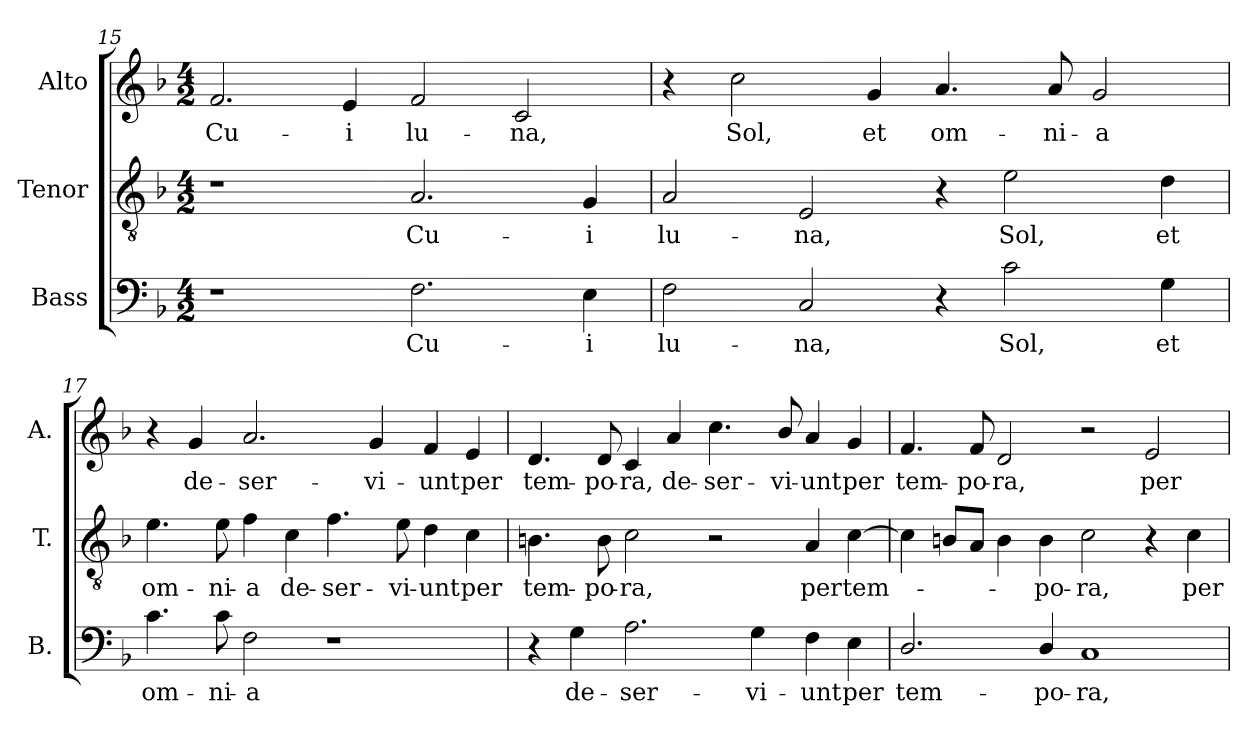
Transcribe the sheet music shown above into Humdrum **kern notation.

**kern	**text	**kern	**text	**kern	**text
*part3	*part3	*part2	*part2	*part1	*part1
*staff3	*staff3	*staff2	*staff2	*staff1	*staff1
*I"Bass	*	*I"Tenor	*	*I"Alto	*
*I'B.	*	*I'T.	*	*I'A.	*
!!LO:PB:g=z
*clefF4	*	*clefGv2	*	*clefG2	*
*	*	*ITrd7c12	*	*	*
*k[b-]	*	*k[b-]	*	*k[b-]	*
*F:	*	*F:	*	*F:	*
*M4/2	*	*M4/2	*	*M4/2	*
=15	=15	=15	=15	=15	=15
!	!	!	!	!	!LO:LY:b:color=#000000
1r	.	1r	.	2.fi/	Cu-
!	!	!	!	!	!LO:LY:b:color=#000000
.	.	.	.	4ei/	-i
!	!LO:LY:b:color=#000000	!	!	!	!
!	!	!	!LO:LY:b:color=#000000	!	!
!	!	!	!	!	!LO:LY:b:color=#000000
2.Fi\	Cu-	2.AAi/	Cu-	2fi/	lu-
!	!	!	!	!	!LO:LY:b:color=#000000
.	.	.	.	2ci/	-na,
!	!LO:LY:b:color=#000000	!	!	!	!
!	!	!	!LO:LY:b:color=#000000	!	!
4Ei\	-i	4GGi/	-i	.	.
=16	=16	=16	=16	=16	=16
!	!LO:LY:b:color=#000000	!	!	!	!
!	!	!	!LO:LY:b:color=#000000	!	!
2Fi\	lu-	2AAi/	lu-	4r	.
!	!	!	!	!	!LO:LY:b:color=#000000
.	.	.	.	2cci\	Sol,
!	!LO:LY:b:color=#000000	!	!	!	!
!	!	!	!LO:LY:b:color=#000000	!	!
2Ci/	-na,	2EEi/	-na,	.	.
!	!	!	!	!	!LO:LY:b:color=#000000
.	.	.	.	4gi/	et
!	!	!	!	!	!LO:LY:b:color=#000000
4r	.	4r	.	4.ai/	om-
!	!LO:LY:b:color=#000000	!	!	!	!
!	!	!	!LO:LY:b:color=#000000	!	!
2ci\	Sol,	2Ei\	Sol,	.	.
!	!	!	!	!	!LO:LY:b:color=#000000
.	.	.	.	8ai/	-ni-
!	!	!	!	!	!LO:LY:b:color=#000000
.	.	.	.	2gi/	-a
!	!LO:LY:b:color=#000000	!	!	!	!
!	!	!	!LO:LY:b:color=#000000	!	!
4Gi\	et	4Di\	et	.	.
=17	=17	=17	=17	=17	=17
!	!LO:LY:b:color=#000000	!	!	!	!
!	!	!	!LO:LY:b:color=#000000	!	!
4.ci\	om-	4.Ei\	om-	4r	.
!	!	!	!	!	!LO:LY:b:color=#000000
.	.	.	.	4gi/	de-
!	!LO:LY:b:color=#000000	!	!	!	!
!	!	!	!LO:LY:b:color=#000000	!	!
8ci\	-ni-	8Ei\	-ni-	.	.
!	!LO:LY:b:color=#000000	!	!	!	!
!	!	!	!LO:LY:b:color=#000000	!	!
!	!	!	!	!	!LO:LY:b:color=#000000
2Fi\	-a	4Fi\	-a	2.ai/	-ser-
!	!	!	!LO:LY:b:color=#000000	!	!
.	.	4Ci\	de-	.	.
!	!	!	!LO:LY:b:color=#000000	!	!
1r	.	4.Fi\	-ser-	.	.
!	!	!	!	!	!LO:LY:b:color=#000000
.	.	.	.	4gi/	-vi-
!	!	!	!LO:LY:b:color=#000000	!	!
.	.	8Ei\	-vi-	.	.
!	!	!	!LO:LY:b:color=#000000	!	!
!	!	!	!	!	!LO:LY:b:color=#000000
.	.	4Di\	-unt	4fi/	-unt
!	!	!	!LO:LY:b:color=#000000	!	!
!	!	!	!	!	!LO:LY:b:color=#000000
.	.	4Ci\	per	4ei/	per
!!LO:LB:g=z
=18	=18	=18	=18	=18	=18
!	!	!	!LO:LY:b:color=#000000	!	!
!	!	!	!	!	!LO:LY:b:color=#000000
4r	.	4.BBni\	tem-	4.di/	tem-
!	!LO:LY:b:color=#000000	!	!	!	!
4Gi\	de-	.	.	.	.
!	!	!	!LO:LY:b:color=#000000	!	!
!	!	!	!	!	!LO:LY:b:color=#000000
.	.	8BBi\	-po-	8di/	-po-
!	!LO:LY:b:color=#000000	!	!	!	!
!	!	!	!LO:LY:b:color=#000000	!	!
!	!	!	!	!	!LO:LY:b:color=#000000
2.Ai\	-ser-	2Ci\	-ra,	4ci/	-ra,
!	!	!	!	!	!LO:LY:b:color=#000000
.	.	.	.	4ai/	de-
!	!	!	!	!	!LO:LY:b:color=#000000
.	.	2r	.	4.cci\	-ser-
!	!LO:LY:b:color=#000000	!	!	!	!
4Gi\	-vi-	.	.	.	.
!	!	!	!	!	!LO:LY:b:color=#000000
.	.	.	.	8b-i/	-vi-
!	!LO:LY:b:color=#000000	!	!	!	!
!	!	!	!LO:LY:b:color=#000000	!	!
!	!	!	!	!	!LO:LY:b:color=#000000
4Fi\	-unt	4AAi/	per	4ai/	-unt
!	!LO:LY:b:color=#000000	!	!	!	!
!	!	!	!LO:LY:b:color=#000000	!	!
!	!	!	!	!	!LO:LY:b:color=#000000
4Ei\	per	[4Ci\	tem-	4gi/	per
=19	=19	=19	=19	=19	=19
!	!LO:LY:b:color=#000000	!	!	!	!
!	!	!	!	!	!LO:LY:b:color=#000000
2.Di/	tem-	4Ci\]	.	4.fi/	tem-
.	.	8BBni/L	.	.	.
!	!	!	!	!	!LO:LY:b:color=#000000
.	.	8AAi/J	.	8fi/	-po-
!	!	!	!	!	!LO:LY:b:color=#000000
.	.	4BBi\	.	2di/	-ra,
!	!LO:LY:b:color=#000000	!	!	!	!
!	!	!	!LO:LY:b:color=#000000	!	!
4Di/	-po-	4BBi\	-po-	.	.
!	!LO:LY:b:color=#000000	!	!	!	!
!	!	!	!LO:LY:b:color=#000000	!	!
1Ci	-ra,	2Ci\	-ra,	2r	.
!	!	!	!	!	!LO:LY:b:color=#000000
.	.	4r	.	2ei/	per-
!	!	!	!LO:LY:b:color=#000000	!	!
.	.	4Ci\	per-	.	.
=	=	=	=	=	=
*-	*-	*-	*-	*-	*-
